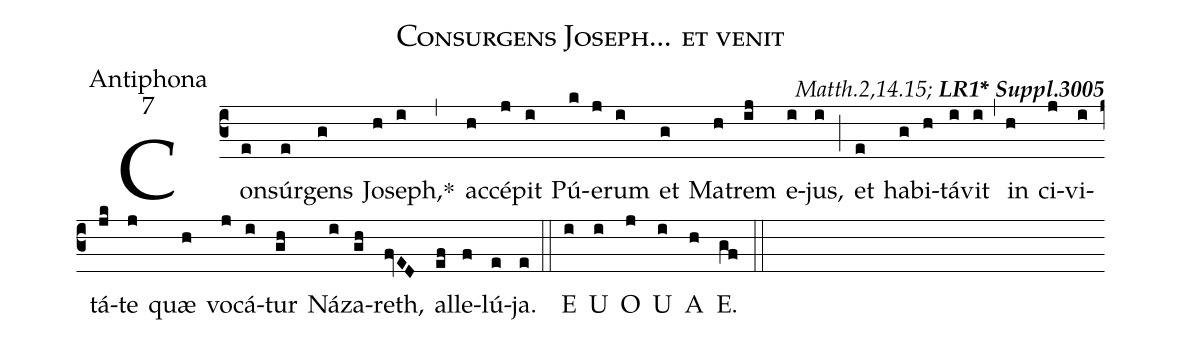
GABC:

name:Consurgens Joseph... et venit;
office-part:Antiphona;
mode:7;
commentary:{\itshape\mdseries Matth.2,14.15;\/}  {\bfseries LR1* Suppl.3005};
%%
(c3) Con(e)súr(e)gens(g) Jo(h)seph,<sp>*</sp>(i) (,)
ac(h)cé(j)pit(i) Pú(k)e(j)rum(i) et(g) Ma(h)trem(ij) e(i)jus,(i) (;)
et(e) ha(g)bi(h)tá(i)vit(i) (,)
in(h) ci(j)vi(i)tá(jk)te(j) quæ(h) vo(j)cá(i)tur(gh) Ná(i)za(gh)reth,(fvED) al(ef)le(f)lú(e)ja.(e) (::)
<eu> E(i) U(i) O(j) U(i) A(h) E.(gf) </eu> (::)
